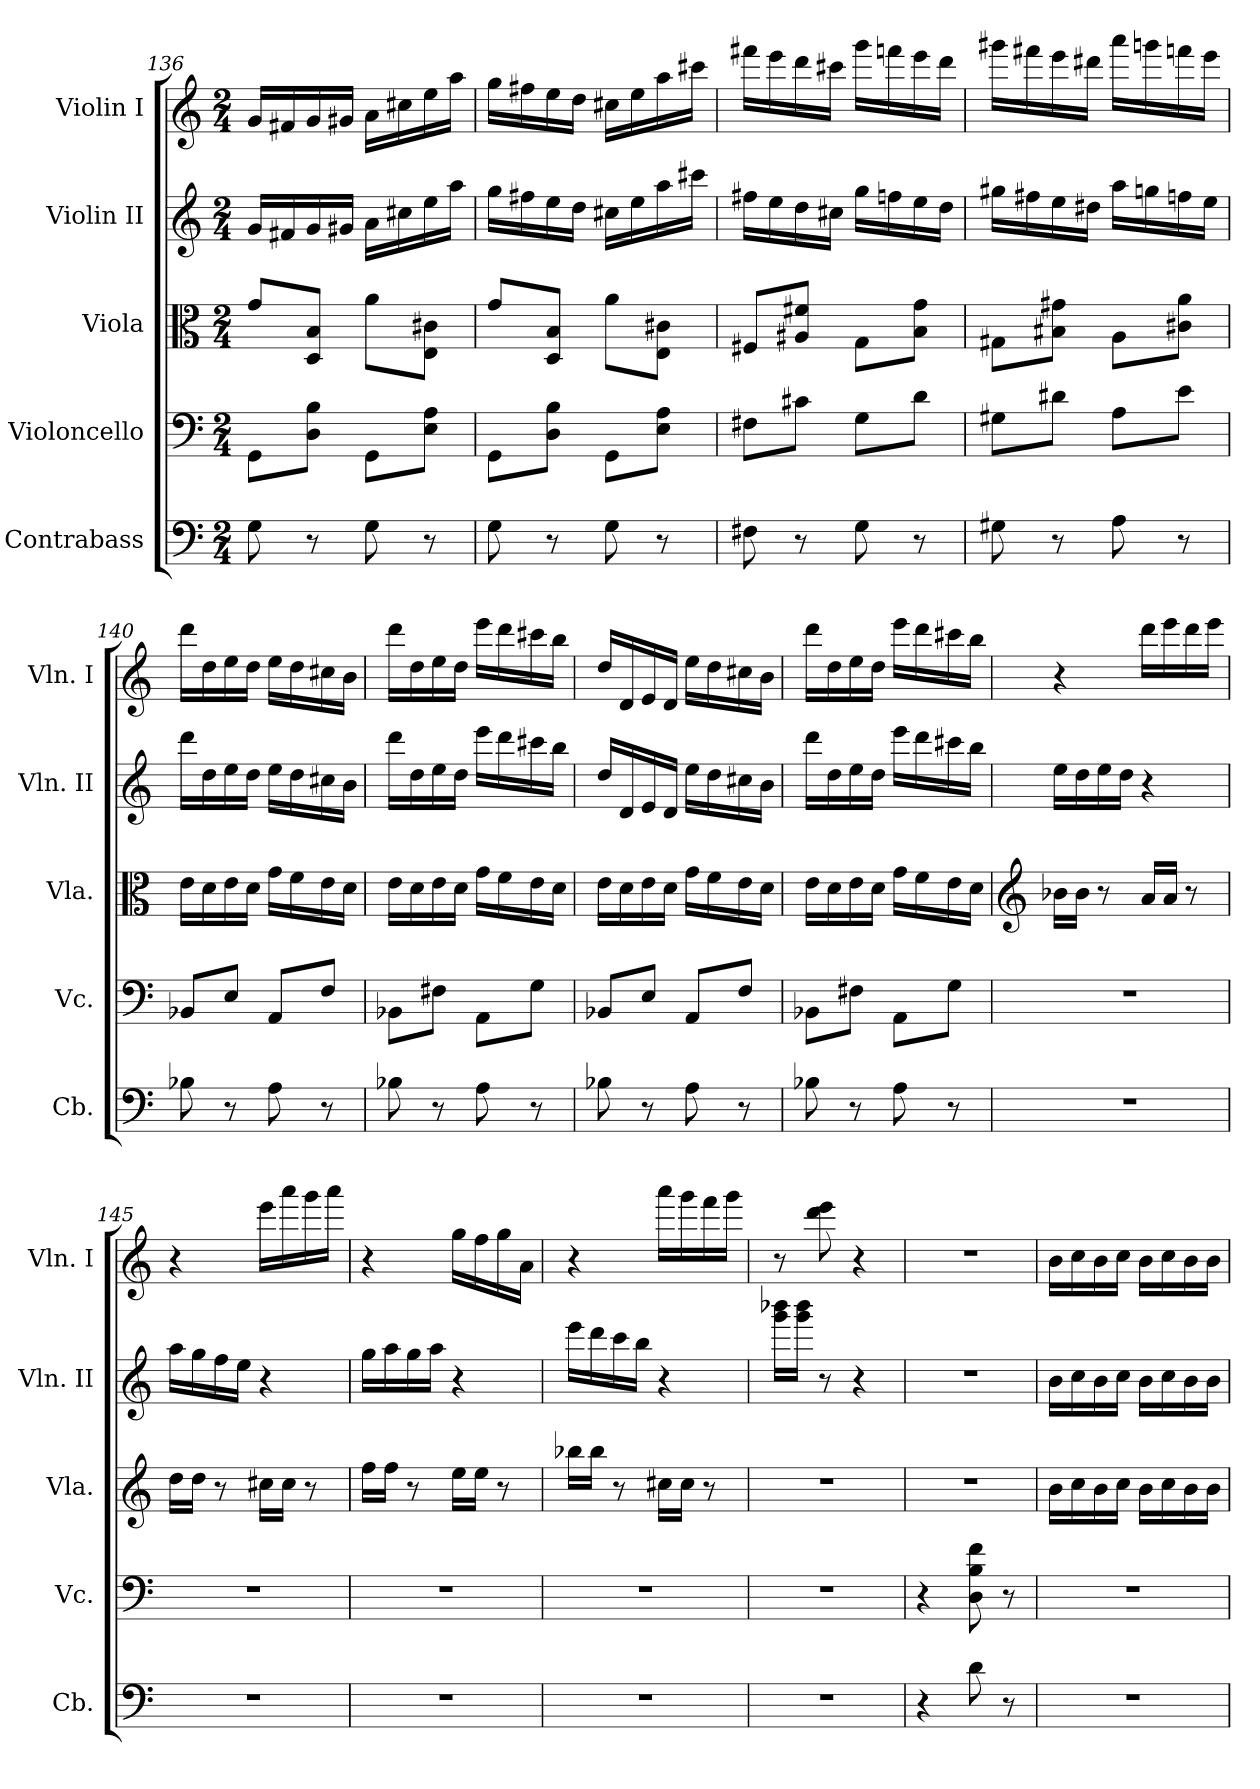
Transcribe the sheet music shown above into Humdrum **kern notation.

**kern	**kern	**kern	**kern	**kern
*part5	*part4	*part3	*part2	*part1
*staff5	*staff4	*staff3	*staff2	*staff1
*I"Contrabass	*I"Violoncello	*I"Viola	*I"Violin II	*I"Violin I
*I'Cb.	*I'Vc.	*I'Vla.	*I'Vln. II	*I'Vln. I
*clefF4	*clefF4	*clefC3	*clefG2	*clefG2
*ITrd7c12	*	*	*	*
*k[]	*k[]	*k[]	*k[]	*k[]
*M2/4	*M2/4	*M2/4	*M2/4	*M2/4
=136	=136	=136	=136	=136
8GG\	8GG\L	8g/L	16g/LL	16g/LL
.	.	.	16f#X/	16f#X/
8r	8D\ 8B\J	8D/ 8B/J	16g/	16g/
.	.	.	16g#X/JJ	16g#X/JJ
8GG\	8GG\L	8a\L	16a\LL	16a\LL
.	.	.	16cc#X\	16cc#X\
8r	8E\ 8A\J	8E\ 8c#X\J	16ee\	16ee\
.	.	.	16aa\JJ	16aa\JJ
=137	=137	=137	=137	=137
8GG\	8GG\L	8g/L	16gg\LL	16gg\LL
.	.	.	16ff#X\	16ff#X\
8r	8D\ 8B\J	8D/ 8B/J	16ee\	16ee\
.	.	.	16dd\JJ	16dd\JJ
8GG\	8GG\L	8a\L	16cc#X\LL	16cc#X\LL
.	.	.	16ee\	16ee\
8r	8E\ 8A\J	8E\ 8c#X\J	16aa\	16aa\
.	.	.	16ccc#X\JJ	16ccc#X\JJ
!!LO:PB:g=z
=138	=138	=138	=138	=138
8FF#X\	8F#X\L	8F#X/L	16ff#X\LL	16fff#X\LL
.	.	.	16ee\	16eee\
8r	8c#X\J	8A#X/ 8f#X/J	16dd\	16ddd\
.	.	.	16cc#X\JJ	16ccc#X\JJ
8GG\	8G\L	8G\L	16gg\LL	16ggg\LL
.	.	.	16ffn\	16fffn\
8r	8d\J	8B\ 8g\J	16ee\	16eee\
.	.	.	16dd\JJ	16ddd\JJ
=139	=139	=139	=139	=139
8GG#X\	8G#X\L	8G#X\L	16gg#X\LL	16ggg#X\LL
.	.	.	16ff#X\	16fff#X\
8r	8d#X\J	8B#X\ 8g#X\J	16ee\	16eee\
.	.	.	16dd#X\JJ	16ddd#X\JJ
8AA\	8A\L	8A\L	16aa\LL	16aaa\LL
.	.	.	16ggn\	16gggn\
8r	8e\J	8c#X\ 8a\J	16ffn\	16fffn\
.	.	.	16ee\JJ	16eee\JJ
=140	=140	=140	=140	=140
8BB-X\	8BB-X/L	16e\LL	16ddd\LL	16ddd\LL
.	.	16d\	16dd\	16dd\
8r	8E/J	16e\	16ee\	16ee\
.	.	16d\JJ	16dd\JJ	16dd\JJ
8AA\	8AA/L	16g\LL	16ee\LL	16ee\LL
.	.	16f\	16dd\	16dd\
8r	8F/J	16e\	16cc#X\	16cc#X\
.	.	16d\JJ	16b\JJ	16b\JJ
=141	=141	=141	=141	=141
8BB-X\	8BB-X\L	16e\LL	16ddd\LL	16ddd\LL
.	.	16d\	16dd\	16dd\
8r	8F#X\J	16e\	16ee\	16ee\
.	.	16d\JJ	16dd\JJ	16dd\JJ
8AA\	8AA\L	16g\LL	16eee\LL	16eee\LL
.	.	16f\	16ddd\	16ddd\
8r	8G\J	16e\	16ccc#X\	16ccc#X\
.	.	16d\JJ	16bb\JJ	16bb\JJ
!!LO:LB:g=z
=142	=142	=142	=142	=142
8BB-X\	8BB-X/L	16e\LL	16dd/LL	16dd/LL
.	.	16d\	16d/	16d/
8r	8E/J	16e\	16e/	16e/
.	.	16d\JJ	16d/JJ	16d/JJ
8AA\	8AA/L	16g\LL	16ee\LL	16ee\LL
.	.	16f\	16dd\	16dd\
8r	8F/J	16e\	16cc#X\	16cc#X\
.	.	16d\JJ	16b\JJ	16b\JJ
=143	=143	=143	=143	=143
8BB-X\	8BB-X\L	16e\LL	16ddd\LL	16ddd\LL
.	.	16d\	16dd\	16dd\
8r	8F#X\J	16e\	16ee\	16ee\
.	.	16d\JJ	16dd\JJ	16dd\JJ
8AA\	8AA\L	16g\LL	16eee\LL	16eee\LL
.	.	16f\	16ddd\	16ddd\
8r	8G\J	16e\	16ccc#X\	16ccc#X\
.	.	16d\JJ	16bb\JJ	16bb\JJ
=144	=144	=144	=144	=144
*	*	*clefG2	*	*
2r	2r	16b-X\LL	16ee\LL	4r
.	.	16b-\JJ	16dd\	.
.	.	8r	16ee\	.
.	.	.	16dd\JJ	.
.	.	16a/LL	4r	16ddd\LL
.	.	16a/JJ	.	16eee\
.	.	8r	.	16ddd\
.	.	.	.	16eee\JJ
=145	=145	=145	=145	=145
2r	2r	16dd\LL	16aa\LL	4r
.	.	16dd\JJ	16gg\	.
.	.	8r	16ff\	.
.	.	.	16ee\JJ	.
.	.	16cc#X\LL	4r	16eee\LL
.	.	16cc#\JJ	.	16aaa\
.	.	8r	.	16ggg\
.	.	.	.	16aaa\JJ
=146	=146	=146	=146	=146
2r	2r	16ff\LL	16gg\LL	4r
.	.	16ff\JJ	16aa\	.
.	.	8r	16gg\	.
.	.	.	16aa\JJ	.
.	.	16ee\LL	4r	16gg\LL
.	.	16ee\JJ	.	16ff\
.	.	8r	.	16gg\
.	.	.	.	16a\JJ
!!LO:PB:g=z
=147	=147	=147	=147	=147
2r	2r	16bb-X\LL	16eee\LL	4r
.	.	16bb-\JJ	16ddd\	.
.	.	8r	16ccc\	.
.	.	.	16bb\JJ	.
.	.	16cc#X\LL	4r	16aaa\LL
.	.	16cc#\JJ	.	16ggg\
.	.	8r	.	16fff\
.	.	.	.	16ggg\JJ
=148	=148	=148	=148	=148
*	*	*	*8va	*
2r	2r	2r	16gggg\ 16bbbb-X\LL	8r
.	.	.	16gggg\ 16bbbb-\JJ	.
.	.	.	8r	8ddd\ 8eee\
.	.	.	4r	4r
=149	=149	=149	=149	=149
*	*	*	*X8va	*
4r	4r	2r	2r	2r
8D\	8D\ 8B\ 8f\	.	.	.
8r	8r	.	.	.
=150	=150	=150	=150	=150
*	*	*	*	*MM144
2r	2r	16b\LL	16b\LL	16b\LL
.	.	16cc\	16cc\	16cc\
.	.	16b\	16b\	16b\
.	.	16cc\JJ	16cc\JJ	16cc\JJ
.	.	16b\LL	16b\LL	16b\LL
.	.	16cc\	16cc\	16cc\
.	.	16b\	16b\	16b\
.	.	16b\JJ	16b\JJ	16b\JJ
=	=	=	=	=
*-	*-	*-	*-	*-
